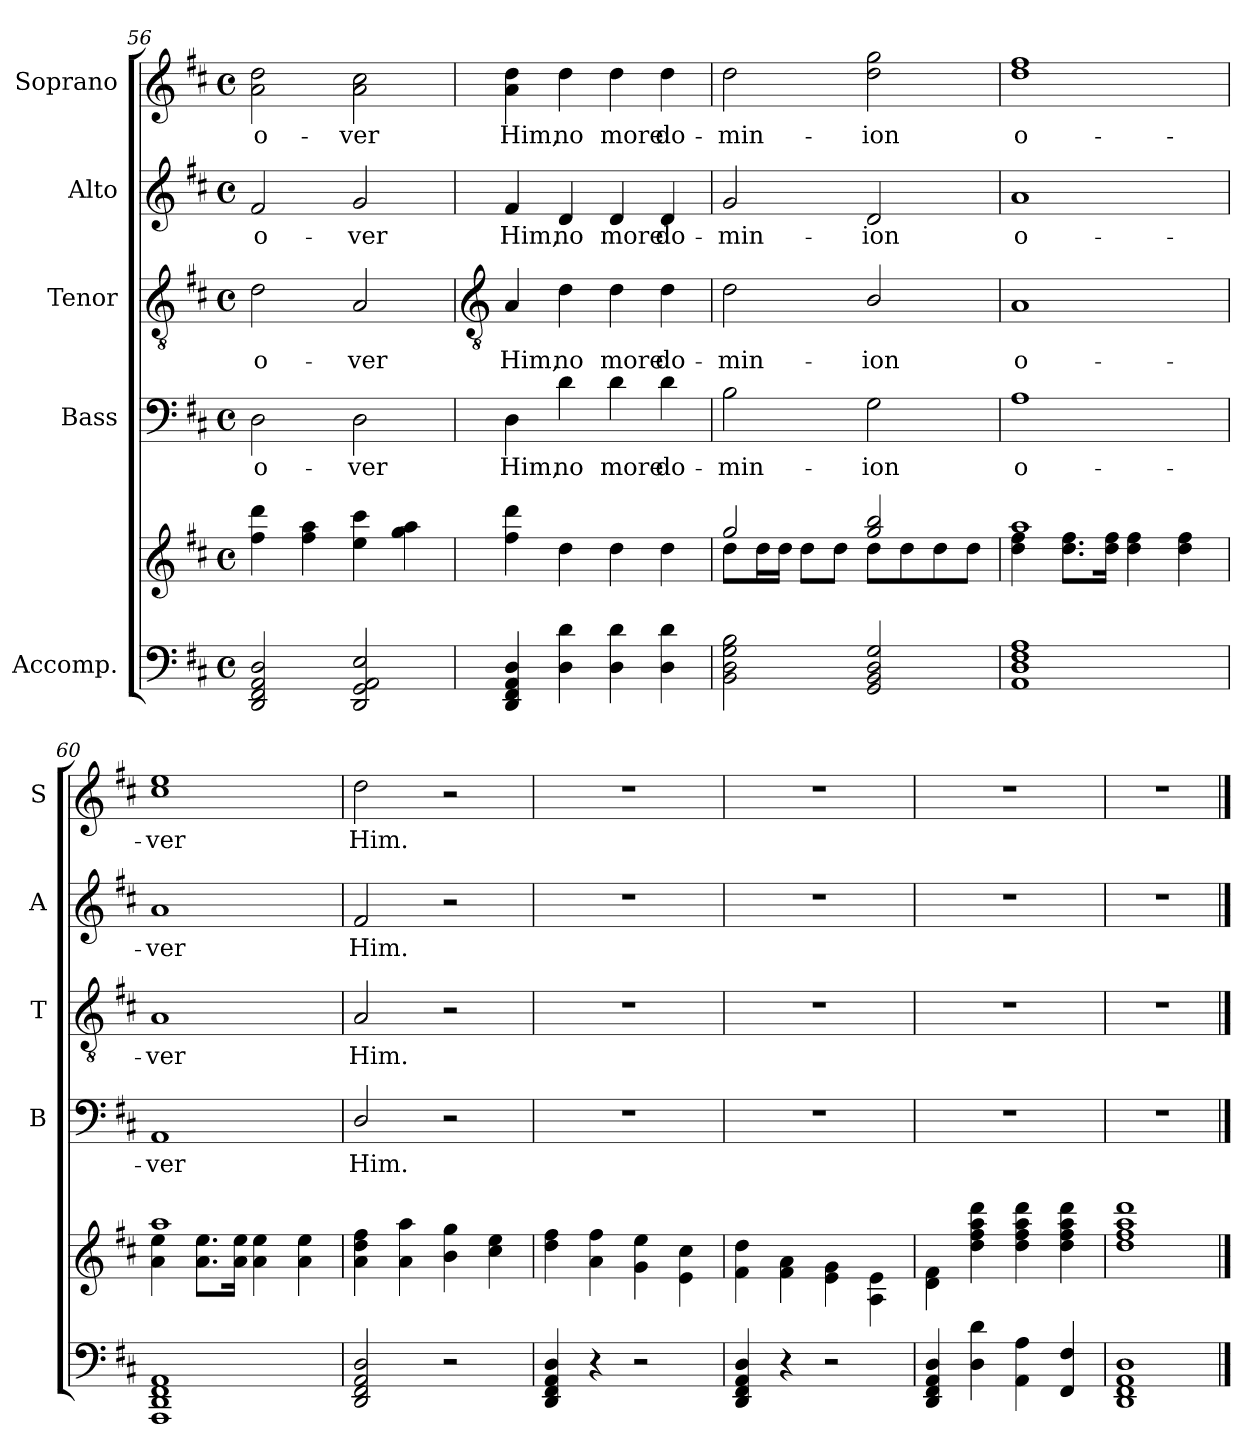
**kern	**kern	**kern	**text	**kern	**text	**kern	**text	**kern	**text
*part5	*part5	*part4	*part4	*part3	*part3	*part2	*part2	*part1	*part1
*staff6	*staff5	*staff4	*staff4	*staff3	*staff3	*staff2	*staff2	*staff1	*staff1
*I"Accomp.	*	*I"Bass	*	*I"Tenor	*	*I"Alto	*	*I"Soprano	*
*	*	*I'B	*	*I'T	*	*I'A	*	*I'S	*
*clefF4	*clefG2	*clefF4	*	*clefGv2	*	*clefG2	*	*clefG2	*
*k[f#c#]	*k[f#c#]	*k[f#c#]	*	*k[f#c#]	*	*k[f#c#]	*	*k[f#c#]	*
*D:	*D:	*D:	*	*D:	*	*D:	*	*D:	*
*M4/4	*M4/4	*M4/4	*	*M4/4	*	*M4/4	*	*M4/4	*
*met(c)	*met(c)	*met(c)	*	*met(c)	*	*met(c)	*	*met(c)	*
=56	=56	=56	=56	=56	=56	=56	=56	=56	=56
*	*^	*	*	*	*	*	*	*	*
!	!	!	!	!LO:LY:b	!	!LO:LY:b	!	!LO:LY:b	!	!LO:LY:b
*	*	*	*	*	*	*	*	*	*^	*
2DD 2FF# 2AA 2D	1ryy	4ff#\ 4ddd\	2D	o-	2d	o-	2f#	o-	1ryy	2a 2dd	o-
.	.	4ff#\ 4aa\	.	.	.	.	.	.	.	.	.
!	!	!	!	!LO:LY:b	!	!LO:LY:b	!	!LO:LY:b	!	!	!LO:LY:b
2DD 2GG 2AA 2E	.	4ee\ 4ccc#\	2D	-ver	2A	-ver	2g	-ver	.	2a 2cc#	-ver
.	.	4gg\ 4aa\	.	.	.	.	.	.	.	.	.
*	*	*	*	*	*	*	*	*	*v	*v	*
!!LO:LB:g=z
=57	=57	=57	=57	=57	=57	=57	=57	=57	=57	=57
*	*	*	*	*	*clefGv2	*	*	*	*	*
!	!	!	!	!LO:LY:b	!	!LO:LY:b	!	!LO:LY:b	!	!LO:LY:b
4DD 4FF# 4AA 4D	1ryy	4ff#\ 4ddd\	4D	Him,	4A	Him,	4f#	Him,	4a 4dd	Him,
!	!	!	!	!LO:LY:b	!	!LO:LY:b	!	!LO:LY:b	!	!LO:LY:b
4D 4d	.	4dd\	4d	no	4d	no	4d	no	4dd	no
!	!	!	!	!LO:LY:b	!	!LO:LY:b	!	!LO:LY:b	!	!LO:LY:b
4D 4d	.	4dd\	4d	more	4d	more	4d	more	4dd	more
!	!	!	!	!LO:LY:b	!	!LO:LY:b	!	!LO:LY:b	!	!LO:LY:b
4D 4d	.	4dd\	4d	do-	4d	do-	4d	do-	4dd	do-
=58	=58	=58	=58	=58	=58	=58	=58	=58	=58	=58
!	!	!	!	!LO:LY:b	!	!LO:LY:b	!	!LO:LY:b	!	!LO:LY:b
2BB 2D 2G 2B	2gg/	8ddL	2B	-min-	2d	-min-	2g	-min-	2dd	-min-
.	.	16ddL	.	.	.	.	.	.	.	.
.	.	16ddJJ	.	.	.	.	.	.	.	.
.	.	8ddL	.	.	.	.	.	.	.	.
.	.	8ddJ	.	.	.	.	.	.	.	.
!	!	!	!	!LO:LY:b	!	!LO:LY:b	!	!LO:LY:b	!	!LO:LY:b
2GG 2BB 2D 2G	2gg/ 2bb/	8ddL	2G	-ion	2B/	-ion	2d	-ion	2dd 2gg	-ion
.	.	8dd	.	.	.	.	.	.	.	.
.	.	8dd	.	.	.	.	.	.	.	.
.	.	8ddJ	.	.	.	.	.	.	.	.
=59	=59	=59	=59	=59	=59	=59	=59	=59	=59	=59
!	!	!	!	!LO:LY:b	!	!LO:LY:b	!	!LO:LY:b	!	!LO:LY:b
1AA 1D 1F# 1A	1aa/	4dd 4ff#	1A	o-	1A	o-	1a	o-	1dd 1ff#	o-
.	.	8.dd 8.ff#L	.	.	.	.	.	.	.	.
.	.	16dd 16ff#J	.	.	.	.	.	.	.	.
.	.	4dd 4ff#	.	.	.	.	.	.	.	.
.	.	4dd 4ff#	.	.	.	.	.	.	.	.
=60	=60	=60	=60	=60	=60	=60	=60	=60	=60	=60
!	!	!	!	!LO:LY:b	!	!LO:LY:b	!	!LO:LY:b	!	!LO:LY:b
1AAA 1DD 1FF# 1AA	1aa/	4a 4ee	1AA	-ver	1A	-ver	1a	-ver	1cc# 1ee	-ver
.	.	8.a 8.eeL	.	.	.	.	.	.	.	.
.	.	16a 16eeJ	.	.	.	.	.	.	.	.
.	.	4a 4ee	.	.	.	.	.	.	.	.
.	.	4a 4ee	.	.	.	.	.	.	.	.
=61	=61	=61	=61	=61	=61	=61	=61	=61	=61	=61
!	!	!	!	!LO:LY:b	!	!LO:LY:b	!	!LO:LY:b	!	!LO:LY:b
2DD 2FF# 2AA 2D	1ryy	4a 4dd 4ff#	2D/	Him.	2A	Him.	2f#	Him.	2dd	Him.
.	.	4a 4aa	.	.	.	.	.	.	.	.
2r	.	4b 4gg	2r	.	2r	.	2r	.	2r	.
.	.	4cc# 4ee	.	.	.	.	.	.	.	.
=62	=62	=62	=62	=62	=62	=62	=62	=62	=62	=62
4DD 4FF# 4AA 4D	1ryy	4dd 4ff#	1r	.	1r	.	1r	.	1r	.
4r	.	4a 4ff#	.	.	.	.	.	.	.	.
2r	.	4g 4ee	.	.	.	.	.	.	.	.
.	.	4e 4cc#	.	.	.	.	.	.	.	.
=63	=63	=63	=63	=63	=63	=63	=63	=63	=63	=63
4DD 4FF# 4AA 4D	1ryy	4f# 4dd	1r	.	1r	.	1r	.	1r	.
4r	.	4f# 4a	.	.	.	.	.	.	.	.
2r	.	4e 4g	.	.	.	.	.	.	.	.
.	.	4A 4e	.	.	.	.	.	.	.	.
=64	=64	=64	=64	=64	=64	=64	=64	=64	=64	=64
4DD 4FF# 4AA 4D	1ryy	4d 4f#	1r	.	1r	.	1r	.	1r	.
4D 4d	.	4dd 4ff# 4aa 4ddd	.	.	.	.	.	.	.	.
4AA 4A	.	4dd 4ff# 4aa 4ddd	.	.	.	.	.	.	.	.
4FF# 4F#	.	4dd 4ff# 4aa 4ddd	.	.	.	.	.	.	.	.
=65	=65	=65	=65	=65	=65	=65	=65	=65	=65	=65
1DD 1FF# 1AA 1D	1ryy	1dd 1ff# 1aa 1ddd	1r	.	1r	.	1r	.	1r	.
*	*v	*v	*	*	*	*	*	*	*	*
==	==	==	==	==	==	==	==	==	==
*-	*-	*-	*-	*-	*-	*-	*-	*-	*-
